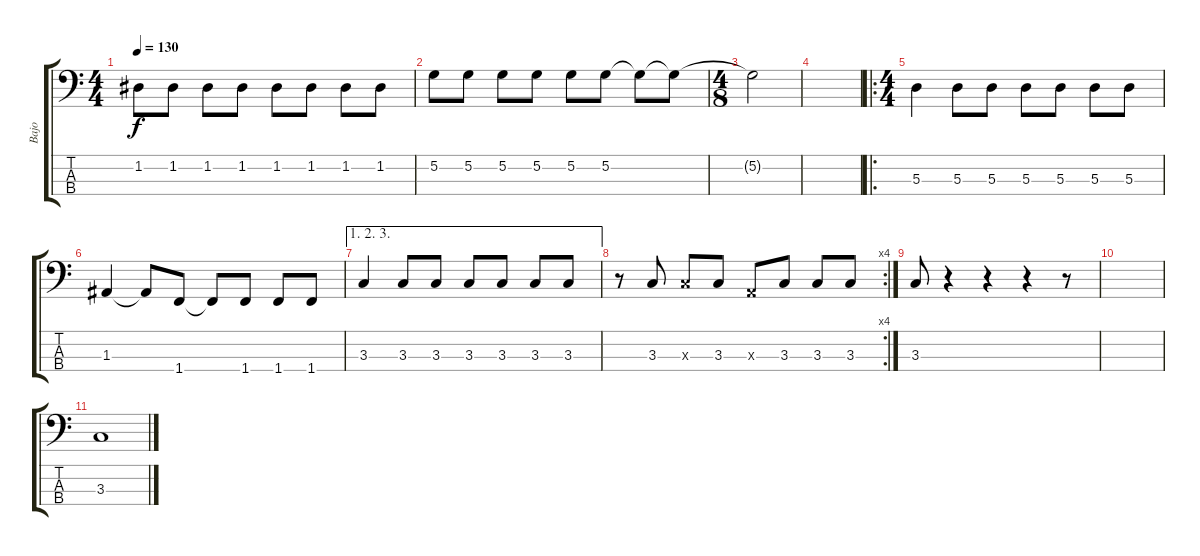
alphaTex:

\track ("Bajo" "Bajo") {instrument electricbassfinger}
\staff {score tabs}
\tuning (G2 D2 A1 E1) {hide}
\ts (4 4)
\tempo 130
\clef f4
\ks c
1.2.8{dy f} 1.2.8 1.2.8 1.2.8 1.2.8 1.2.8 1.2.8 1.2.8 |
5.2.8 5.2.8 5.2.8 5.2.8 5.2.8 5.2.8 5.2{t}.8 5.2{t}.8 |
\ts (4 8)
5.2{t}.2 |
|
\ro
\ts (4 4)
5.3.4 5.3.8 5.3.8 5.3.8 5.3.8 5.3.8 5.3.8 |
1.3.4 1.3{t}.8 1.4.8 1.4{t}.8 1.4.8 1.4.8 1.4.8 |
\ae (1 2 3)
3.3.4 3.3.8 3.3.8 3.3.8 3.3.8 3.3.8 3.3.8 |
\rc 4
r.8 3.3.8 3.3{x}.8 3.3.8 0.3{x}.8 3.3.8 3.3.8 3.3.8 |
3.3.8 r.4 r.4 r.4 r.8 |
|
3.3.1
